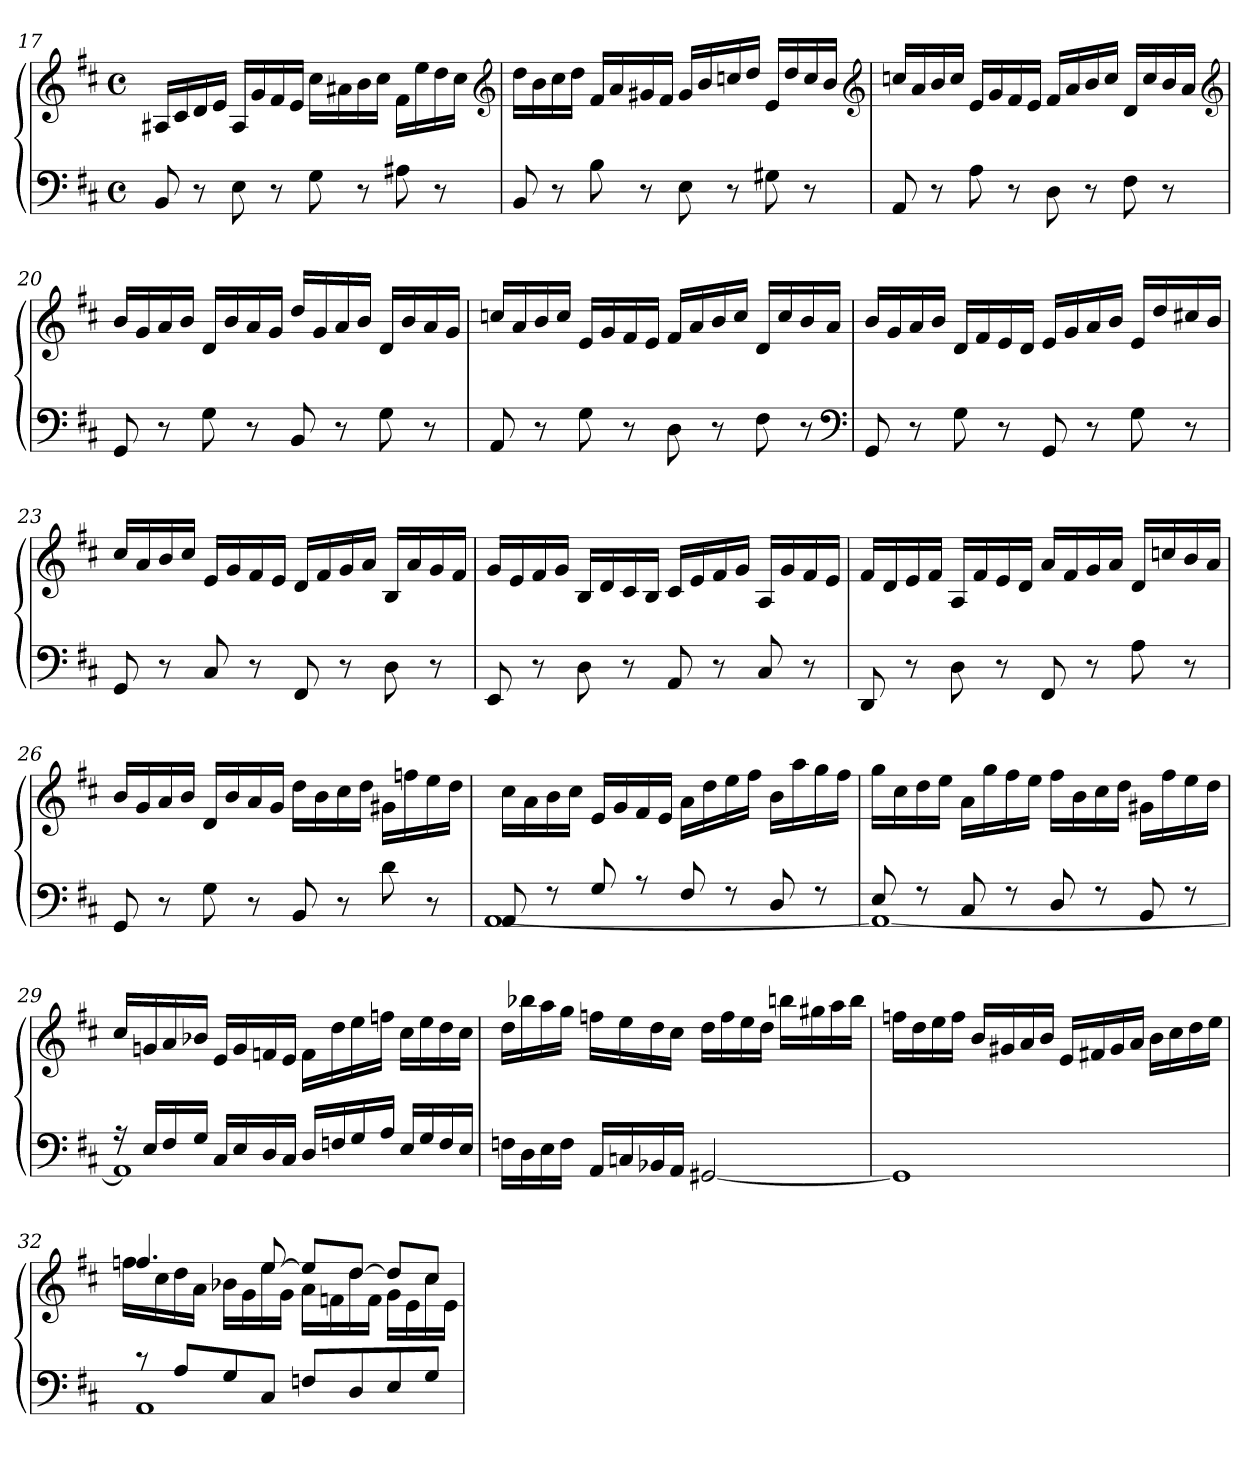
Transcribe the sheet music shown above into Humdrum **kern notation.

**kern	**kern
*part1	*part1
*staff2	*staff1
*clefF4	*clefG2
*k[f#c#]	*k[f#c#]
*M4/4	*M4/4
*met(c)	*met(c)
=17	=17
8BB/	16A#X/LL
.	16c#/
8r	16d/
.	16e/JJ
8E\	16A#/LL
.	16g/
8r	16f#/
.	16e/JJ
8G\	16cc#\LL
.	16a#X\
8r	16b\
.	16cc#\JJ
8A#X\	16f#\LL
.	16ee\
8r	16dd\
.	16cc#\JJ
*	*clefG2
=18	=18
8BB/	16dd\LL
.	16b\
8r	16cc#\
.	16dd\JJ
8B\	16f#/LL
.	16a/
8r	16g#X/
.	16f#/JJ
8E\	16g#/LL
.	16b/
8r	16ccn/
.	16dd/JJ
8G#X\	16e/LL
.	16dd/
8r	16cc/
.	16b/JJ
*	*clefG2
=19	=19
8AA/	16ccn/LL
.	16a/
8r	16b/
.	16cc/JJ
8A\	16e/LL
.	16g/
8r	16f#/
.	16e/JJ
8D\	16f#/LL
.	16a/
8r	16b/
.	16cc/JJ
8F#\	16d/LL
.	16cc/
8r	16b/
.	16a/JJ
*	*clefG2
=20	=20
8GG/	16b/LL
.	16g/
8r	16a/
.	16b/JJ
8G\	16d/LL
.	16b/
8r	16a/
.	16g/JJ
8BB/	16dd/LL
.	16g/
8r	16a/
.	16b/JJ
8G\	16d/LL
.	16b/
8r	16a/
.	16g/JJ
=21	=21
8AA/	16ccn/LL
.	16a/
8r	16b/
.	16cc/JJ
8G\	16e/LL
.	16g/
8r	16f#/
.	16e/JJ
8D\	16f#/LL
.	16a/
8r	16b/
.	16cc/JJ
8F#\	16d/LL
.	16cc/
8r	16b/
.	16a/JJ
*clefF4	*
=22	=22
8GG/	16b/LL
.	16g/
8r	16a/
.	16b/JJ
8G\	16d/LL
.	16f#/
8r	16e/
.	16d/JJ
8GG/	16e/LL
.	16g/
8r	16a/
.	16b/JJ
8G\	16e/LL
.	16dd/
8r	16cc#X/
.	16b/JJ
=23	=23
8GG/	16cc#/LL
.	16a/
8r	16b/
.	16cc#/JJ
8C#/	16e/LL
.	16g/
8r	16f#/
.	16e/JJ
8FF#/	16d/LL
.	16f#/
8r	16g/
.	16a/JJ
8D\	16B/LL
.	16a/
8r	16g/
.	16f#/JJ
=24	=24
8EE/	16g/LL
.	16e/
8r	16f#/
.	16g/JJ
8D\	16B/LL
.	16d/
8r	16c#/
.	16B/JJ
8AA/	16c#/LL
.	16e/
8r	16f#/
.	16g/JJ
8C#/	16A/LL
.	16g/
8r	16f#/
.	16e/JJ
=25	=25
8DD/	16f#/LL
.	16d/
8r	16e/
.	16f#/JJ
8D\	16A/LL
.	16f#/
8r	16e/
.	16d/JJ
8FF#/	16a/LL
.	16f#/
8r	16g/
.	16a/JJ
8A\	16d/LL
.	16ccn/
8r	16b/
.	16a/JJ
=26	=26
8GG/	16b/LL
.	16g/
8r	16a/
.	16b/JJ
8G\	16d/LL
.	16b/
8r	16a/
.	16g/JJ
8BB/	16dd\LL
.	16b\
8r	16cc#\
.	16dd\JJ
8d\	16g#X\LL
.	16ffn\
8r	16ee\
.	16dd\JJ
=27	=27
*^	*
8AA/	[1AA	16cc#\LL
.	.	16a\
8r	.	16b\
.	.	16cc#\JJ
8G/	.	16e/LL
.	.	16g/
8r	.	16f#/
.	.	16e/JJ
8F#/	.	16a\LL
.	.	16dd\
8r	.	16ee\
.	.	16ff#\JJ
8D/	.	16b\LL
.	.	16aa\
8r	.	16gg\
.	.	16ff#\JJ
=28	=28	=28
8E/	1AA_	16gg\LL
.	.	16cc#\
8r	.	16dd\
.	.	16ee\JJ
8C#/	.	16a\LL
.	.	16gg\
8r	.	16ff#\
.	.	16ee\JJ
8D/	.	16ff#\LL
.	.	16b\
8r	.	16cc#\
.	.	16dd\JJ
8BB/	.	16g#X\LL
.	.	16ff#\
8r	.	16ee\
.	.	16dd\JJ
=29	=29	=29
16r	1AA]	16cc#/LL
16E/LL	.	16gn/
16F#/	.	16a/
16G/JJ	.	16b-X/JJ
16C#/LL	.	16e/LL
16E/	.	16g/
16D/	.	16fn/
16C#/JJ	.	16e/JJ
16D/LL	.	16f\LL
16Fn/	.	16dd\
16G/	.	16ee\
16A/JJ	.	16ffn\JJ
16E/LL	.	16cc#\LL
16G/	.	16ee\
16F/	.	16dd\
16E/JJ	.	16cc#\JJ
*v	*v	*
=30	=30
16Fn\LL	16dd\LL
16D\	16bb-X\
16E\	16aa\
16F\JJ	16gg\JJ
16AA/LL	16ffn\LL
16Cn/	16ee\
16BB-X/	16dd\
16AA/JJ	16cc#\JJ
[2GG#X/	16dd\LL
.	16ff\
.	16ee\
.	16dd\JJ
.	16bbn\LL
.	16gg#X\
.	16aa\
.	16bb\JJ
=31	=31
1GG#]	16ffn\LL
.	16dd\
.	16ee\
.	16ff\JJ
.	16b/LL
.	16g#X/
.	16a/
.	16b/JJ
.	16e/LL
.	16f#X/
.	16g#/
.	16a/JJ
.	16b\LL
.	16cc#\
.	16dd\
.	16ee\JJ
=32	=32
*^	*^
8r	1AA	4.ffn/	16ff\LL
.	.	.	16cc#\
8A/L	.	.	16dd\
.	.	.	16a\JJ
8G/	.	.	16b-X\LL
.	.	.	16g\
8C#/J	.	[8ee/	16ee\
.	.	.	16g\JJ
8Fn/L	.	8ee/L]	16a\LL
.	.	.	16fn\
8D/	.	[8dd/J	16dd\
.	.	.	16f\JJ
8E/	.	8dd/L]	16g\LL
.	.	.	16e\
8G/J	.	8cc#/J	16cc#\
.	.	.	16e\JJ
*v	*v	*	*
*	*v	*v
=	=
*-	*-
